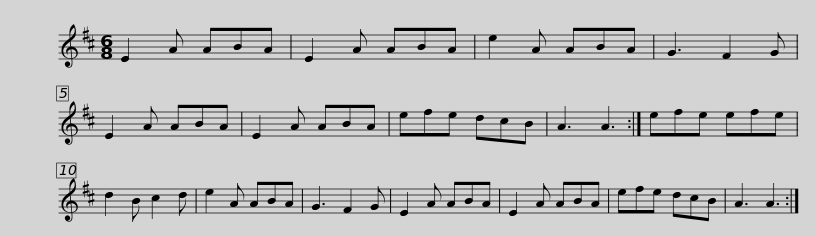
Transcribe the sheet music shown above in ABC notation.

X:1
L:1/8
M:6/8
I:linebreak $
K:D
V:1 treble
V:1
 E2 A ABA | E2 A ABA | e2 A ABA | G3 F2 G |$ E2 A ABA | %5
 E2 A ABA | efe dcB | A3 A3 :|$ efe efe | d2 B c2 d | %10
 e2 A ABA | G3 F2 G |$ E2 A ABA | E2 A ABA | efe dcB | %15
 A3 A3 :| %16
